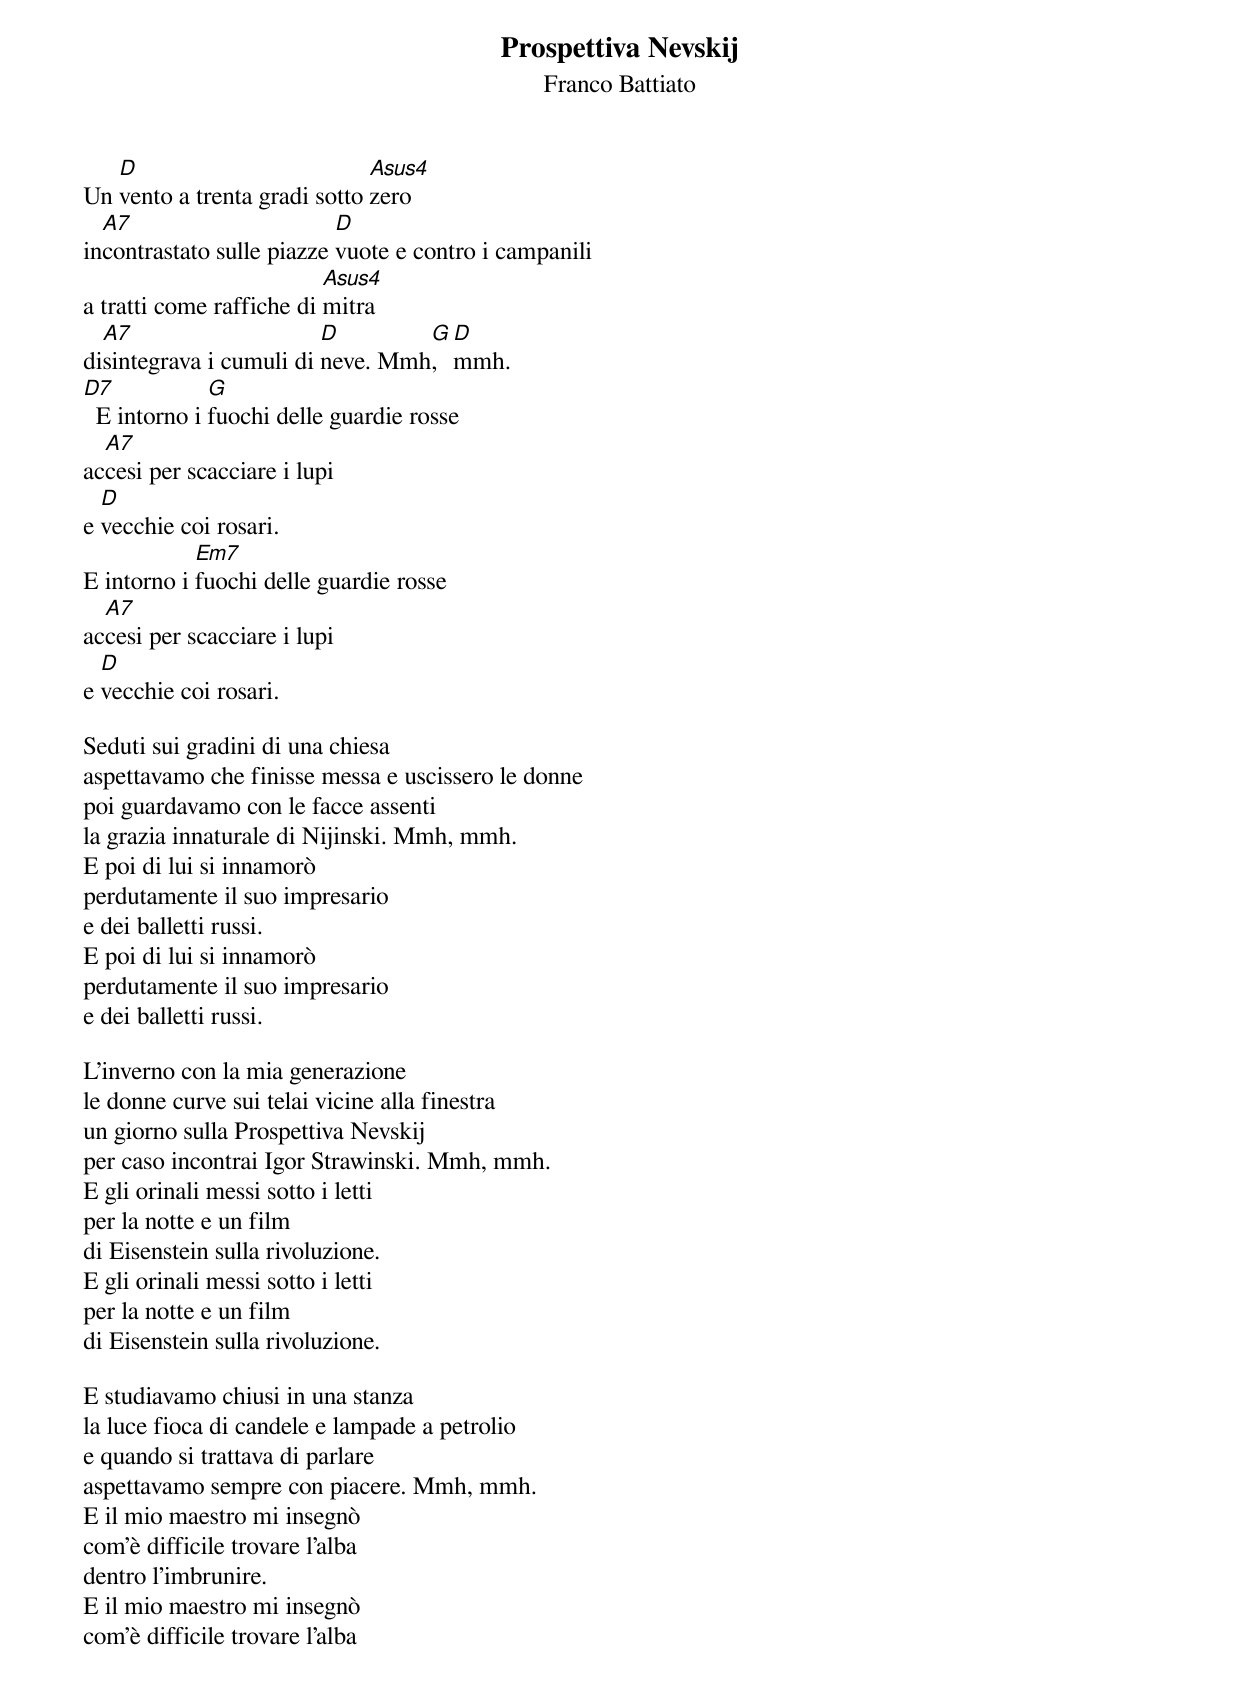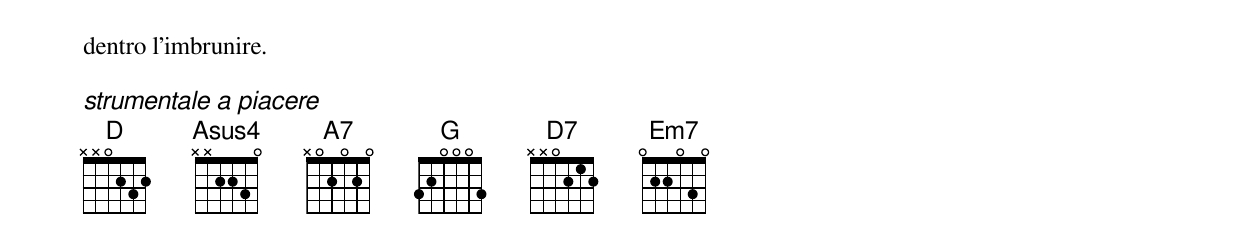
{title: Prospettiva Nevskij}
{subtitle: Franco Battiato}
Un [D]vento a trenta gradi sotto [Asus4]zero
in[A7]contrastato sulle piazze [D]vuote e contro i campanili
a tratti come raffiche di [Asus4]mitra
di[A7]sintegrava i cumuli di [D]neve. Mmh[G], [D]mmh.
[D7]  E intorno i [G]fuochi delle guardie rosse
ac[A7]cesi per scacciare i lupi
e [D]vecchie coi rosari.
E intorno i [Em7]fuochi delle guardie rosse
ac[A7]cesi per scacciare i lupi
e [D]vecchie coi rosari.

Seduti sui gradini di una chiesa
aspettavamo che finisse messa e uscissero le donne
poi guardavamo con le facce assenti
la grazia innaturale di Nijinski. Mmh, mmh.
E poi di lui si innamorò
perdutamente il suo impresario
e dei balletti russi.
E poi di lui si innamorò
perdutamente il suo impresario
e dei balletti russi.

L'inverno con la mia generazione
le donne curve sui telai vicine alla finestra
un giorno sulla Prospettiva Nevskij
per caso incontrai Igor Strawinski. Mmh, mmh.
E gli orinali messi sotto i letti
per la notte e un film
di Eisenstein sulla rivoluzione.
E gli orinali messi sotto i letti
per la notte e un film
di Eisenstein sulla rivoluzione.

E studiavamo chiusi in una stanza
la luce fioca di candele e lampade a petrolio
e quando si trattava di parlare
aspettavamo sempre con piacere. Mmh, mmh.
E il mio maestro mi insegnò
com'è difficile trovare l'alba
dentro l'imbrunire.
E il mio maestro mi insegnò
com'è difficile trovare l'alba
dentro l'imbrunire.

{ci: strumentale a piacere}
